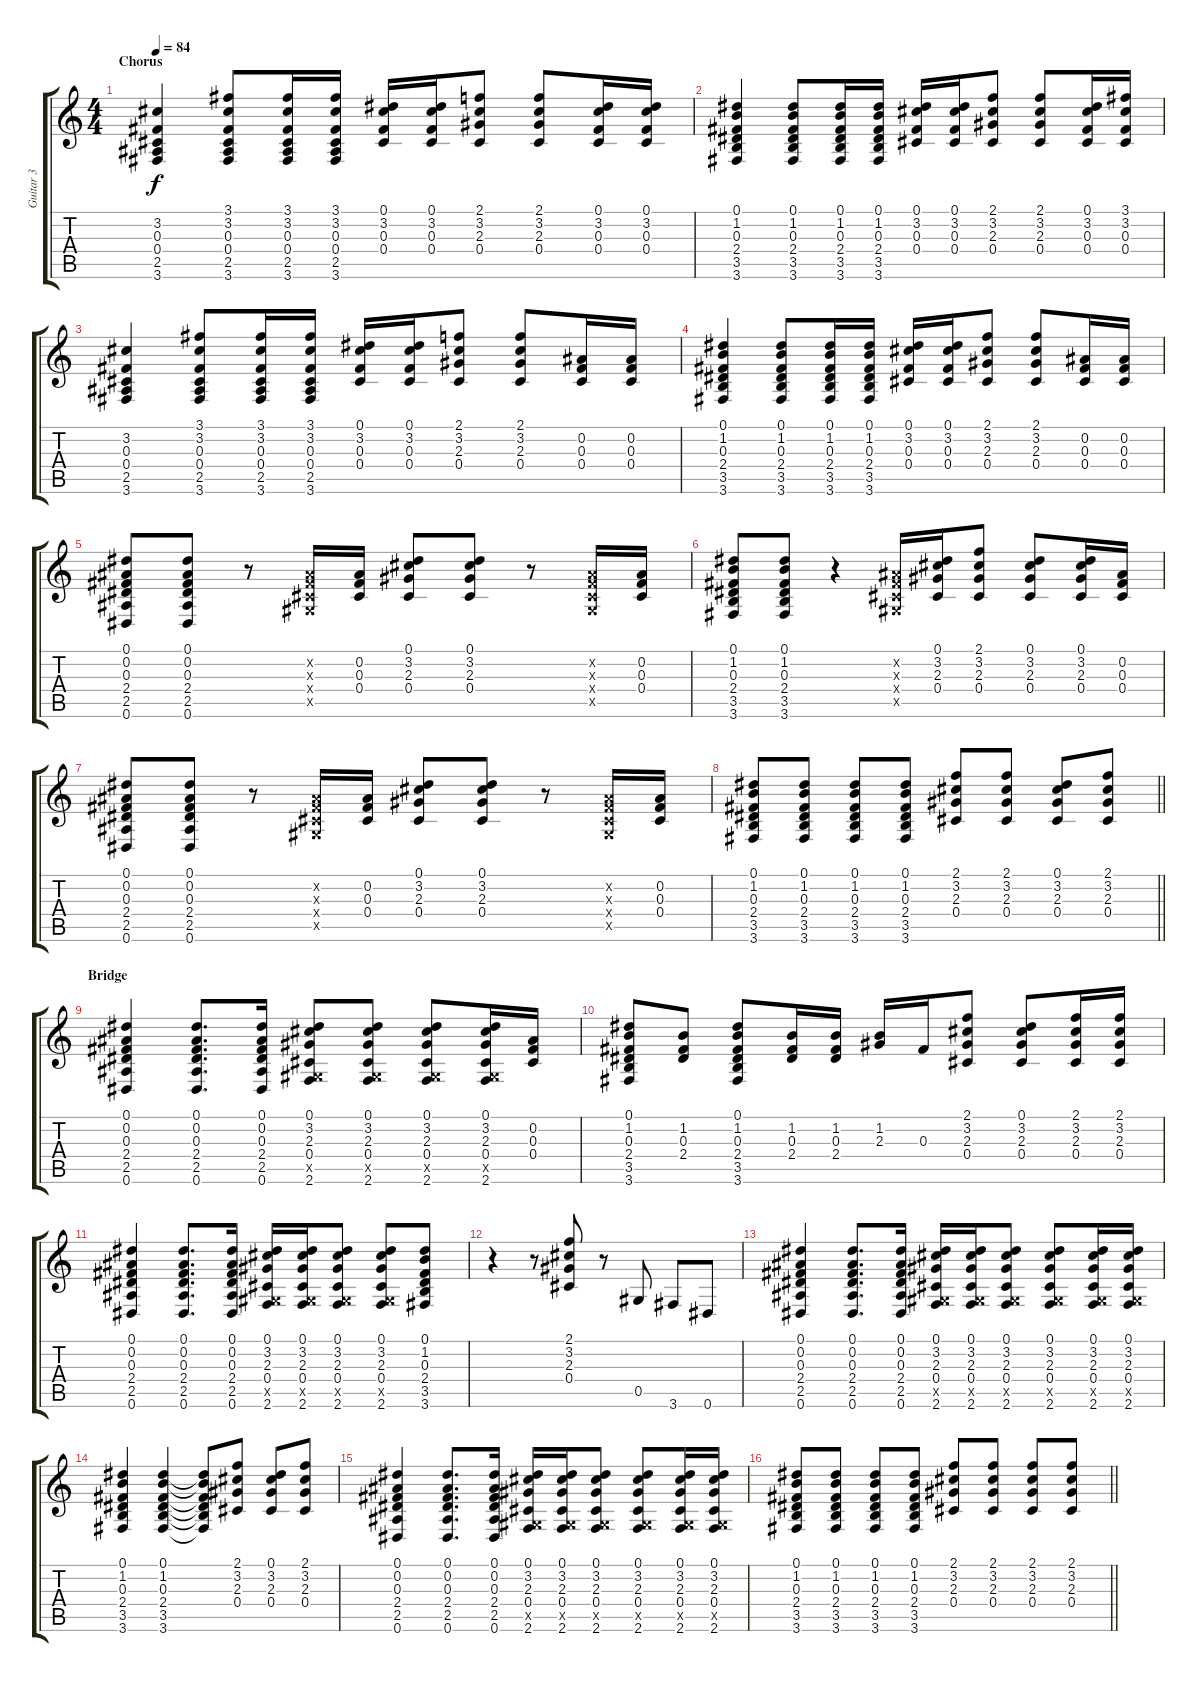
\track ("Guitar 3" "Guitar 3") {instrument overdrivenguitar}
\staff {score tabs}
\tuning (Eb4 Bb3 Gb3 Db3 Ab2 Eb2) {hide}
\ts (4 4)
\section ("" "Chorus")
\tempo 84
\clef g2
\ks c
(3.2 0.3 0.4 2.5 3.6).4{dy f} (3.1 3.2 0.3 0.4 2.5 3.6).8 (3.1 3.2 0.3 0.4 2.5 3.6).16 (3.1 3.2 0.3 0.4 2.5 3.6).16 (0.1 3.2 0.3 0.4).16 (0.1 3.2 0.3 0.4).16 (2.1 3.2 2.3 0.4).8 (2.1 3.2 2.3 0.4).8 (0.1 3.2 0.3 0.4).16 (0.1 3.2 0.3 0.4).16 |
(0.1 1.2 0.3 2.4 3.5 3.6).4 (0.1 1.2 0.3 2.4 3.5 3.6).8 (0.1 1.2 0.3 2.4 3.5 3.6).16 (0.1 1.2 0.3 2.4 3.5 3.6).16 (0.1 3.2 0.3 0.4).16 (0.1 3.2 0.3 0.4).16 (2.1 3.2 2.3 0.4).8 (2.1 3.2 2.3 0.4).8 (0.1 3.2 0.3 0.4).16 (3.1 3.2 0.3 0.4).16 |
(3.2 0.3 0.4 2.5 3.6).4 (3.1 3.2 0.3 0.4 2.5 3.6).8 (3.1 3.2 0.3 0.4 2.5 3.6).16 (3.1 3.2 0.3 0.4 2.5 3.6).16 (0.1 3.2 0.3 0.4).16 (0.1 3.2 0.3 0.4).16 (2.1 3.2 2.3 0.4).8 (2.1 3.2 2.3 0.4).8 (0.2 0.3 0.4).16 (0.2 0.3 0.4).16 |
(0.1 1.2 0.3 2.4 3.5 3.6).4 (0.1 1.2 0.3 2.4 3.5 3.6).8 (0.1 1.2 0.3 2.4 3.5 3.6).16 (0.1 1.2 0.3 2.4 3.5 3.6).16 (0.1 3.2 0.3 0.4).16 (0.1 3.2 0.3 0.4).16 (2.1 3.2 2.3 0.4).8 (2.1 3.2 2.3 0.4).8 (0.2 0.3 0.4).16 (0.2 0.3 0.4).16 |
(0.1 0.2 0.3 2.4 2.5 0.6).8 (0.1 0.2 0.3 2.4 2.5 0.6).8 r.8 (0.2{x} 0.3{x} 0.4{x} 0.5{x}).16 (0.2 0.3 0.4).16 (0.1 3.2 2.3 0.4).8 (0.1 3.2 2.3 0.4).8 r.8 (0.2{x} 0.3{x} 0.4{x} 0.5{x}).16 (0.2 0.3 0.4).16 |
(0.1 1.2 0.3 2.4 3.5 3.6).8 (0.1 1.2 0.3 2.4 3.5 3.6).8 r.4 (0.2{x} 0.3{x} 0.4{x} 0.5{x}).16 (0.1 3.2 2.3 0.4).16 (2.1 3.2 2.3 0.4).8 (0.1 3.2 2.3 0.4).8 (0.1 3.2 2.3 0.4).16 (0.2 0.3 0.4).16 |
(0.1 0.2 0.3 2.4 2.5 0.6).8 (0.1 0.2 0.3 2.4 2.5 0.6).8 r.8 (0.2{x} 0.3{x} 0.4{x} 0.5{x}).16 (0.2 0.3 0.4).16 (0.1 3.2 2.3 0.4).8 (0.1 3.2 2.3 0.4).8 r.8 (0.2{x} 0.3{x} 0.4{x} 0.5{x}).16 (0.2 0.3 0.4).16 |
\barLineRight lightlight
(0.1 1.2 0.3 2.4 3.5 3.6).8 (0.1 1.2 0.3 2.4 3.5 3.6).8 (0.1 1.2 0.3 2.4 3.5 3.6).8 (0.1 1.2 0.3 2.4 3.5 3.6).8 (2.1 3.2 2.3 0.4).8 (2.1 3.2 2.3 0.4).8 (0.1 3.2 2.3 0.4).8 (2.1 3.2 2.3 0.4).8 |
\section ("" "Bridge")
(0.1 0.2 0.3 2.4 2.5 0.6).4 (0.1 0.2 0.3 2.4 2.5 0.6).8{d} (0.1 0.2 0.3 2.4 2.5 0.6).16 (0.1 3.2 2.3 0.4 0.5{x} 2.6).8 (0.1 3.2 2.3 0.4 0.5{x} 2.6).8 (0.1 3.2 2.3 0.4 0.5{x} 2.6).8 (0.1 3.2 2.3 0.4 0.5{x} 2.6).16 (0.2 0.3 0.4).16 |
(0.1 1.2 0.3 2.4 3.5 3.6).8 (1.2 0.3 2.4).8 (0.1 1.2 0.3 2.4 3.5 3.6).8 (1.2 0.3 2.4).16 (1.2 0.3 2.4).16 (1.2 2.3).16 0.3.16 (2.1 3.2 2.3 0.4).8 (0.1 3.2 2.3 0.4).8 (2.1 3.2 2.3 0.4).16 (2.1 3.2 2.3 0.4).16 |
(0.1 0.2 0.3 2.4 2.5 0.6).4 (0.1 0.2 0.3 2.4 2.5 0.6).8{d} (0.1 0.2 0.3 2.4 2.5 0.6).16 (0.1 3.2 2.3 0.4 0.5{x} 2.6).16 (0.1 3.2 2.3 0.4 0.5{x} 2.6).16 (0.1 3.2 2.3 0.4 0.5{x} 2.6).8 (0.1 3.2 2.3 0.4 0.5{x} 2.6).8 (0.1 1.2 0.3 2.4 3.5 3.6).8 |
r.4 r.8 (2.1 3.2 2.3 0.4).8 r.8 0.5.8 3.6.8 0.6.8 |
(0.1 0.2 0.3 2.4 2.5 0.6).4 (0.1 0.2 0.3 2.4 2.5 0.6).8{d} (0.1 0.2 0.3 2.4 2.5 0.6).16 (0.1 3.2 2.3 0.4 0.5{x} 2.6).16 (0.1 3.2 2.3 0.4 0.5{x} 2.6).16 (0.1 3.2 2.3 0.4 0.5{x} 2.6).8 (0.1 3.2 2.3 0.4 0.5{x} 2.6).8 (0.1 3.2 2.3 0.4 0.5{x} 2.6).16 (0.1 3.2 2.3 0.4 0.5{x} 2.6).16 |
(0.1 1.2 0.3 2.4 3.5 3.6).4 (0.1 1.2 0.3 2.4 3.5 3.6).4 (0.1{t} 1.2{t} 0.3{t} 2.4{t} 3.5{t} 3.6{t}).8 (2.1 3.2 2.3 0.4).8 (0.1 3.2 2.3 0.4).8 (2.1 3.2 2.3 0.4).8 |
(0.1 0.2 0.3 2.4 2.5 0.6).4 (0.1 0.2 0.3 2.4 2.5 0.6).8{d} (0.1 0.2 0.3 2.4 2.5 0.6).16 (0.1 3.2 2.3 0.4 0.5{x} 2.6).16 (0.1 3.2 2.3 0.4 0.5{x} 2.6).16 (0.1 3.2 2.3 0.4 0.5{x} 2.6).8 (0.1 3.2 2.3 0.4 0.5{x} 2.6).8 (0.1 3.2 2.3 0.4 0.5{x} 2.6).16 (0.1 3.2 2.3 0.4 0.5{x} 2.6).16 |
\barLineRight lightlight
(0.1 1.2 0.3 2.4 3.5 3.6).8 (0.1 1.2 0.3 2.4 3.5 3.6).8 (0.1 1.2 0.3 2.4 3.5 3.6).8 (0.1 1.2 0.3 2.4 3.5 3.6).8 (2.1 3.2 2.3 0.4).8 (2.1 3.2 2.3 0.4).8 (2.1 3.2 2.3 0.4).8 (2.1 3.2 2.3 0.4).8
